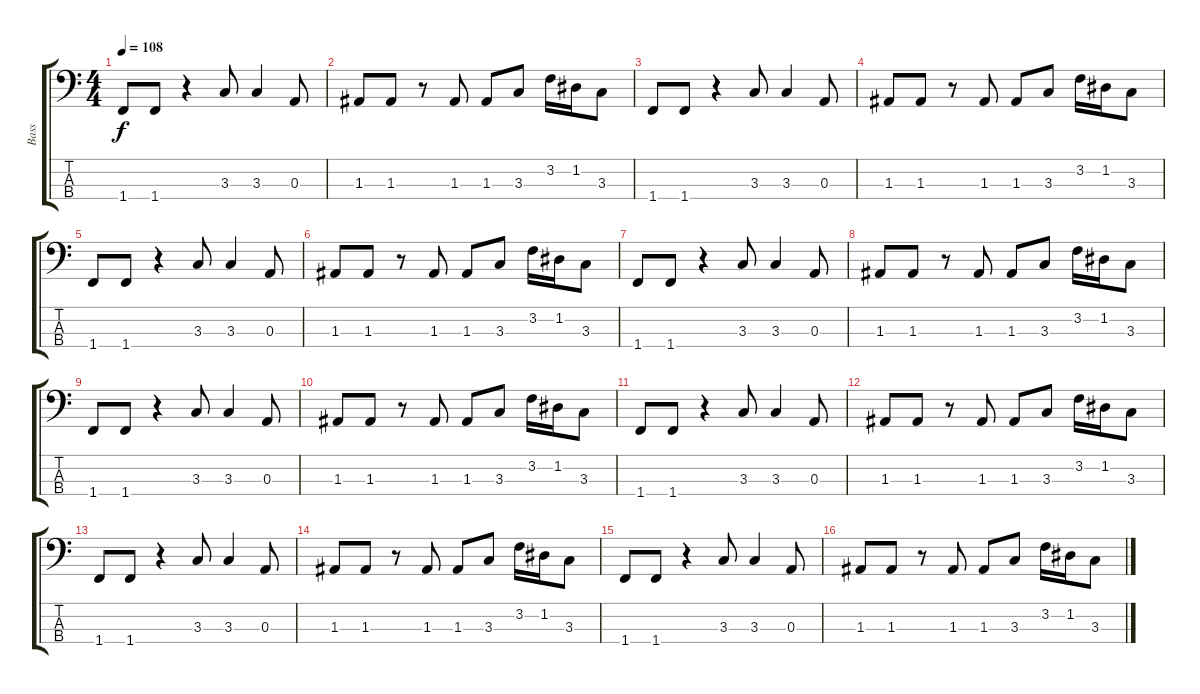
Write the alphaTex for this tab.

\track ("Bass" "Bass") {instrument electricbassfinger}
\staff {score tabs}
\tuning (G2 D2 A1 E1) {hide}
\ts (4 4)
\tempo 108
\clef f4
\ks c
1.4.8{dy f instrument electricbassfinger} 1.4.8 r.4 3.3.8 3.3.4 0.3.8 |
1.3.8 1.3.8 r.8 1.3.8 1.3.8 3.3.8 3.2.16 1.2.16 3.3.8 |
1.4.8 1.4.8 r.4 3.3.8 3.3.4 0.3.8 |
1.3.8 1.3.8 r.8 1.3.8 1.3.8 3.3.8 3.2.16 1.2.16 3.3.8 |
1.4.8 1.4.8 r.4 3.3.8 3.3.4 0.3.8 |
1.3.8 1.3.8 r.8 1.3.8 1.3.8 3.3.8 3.2.16 1.2.16 3.3.8 |
1.4.8 1.4.8 r.4 3.3.8 3.3.4 0.3.8 |
1.3.8 1.3.8 r.8 1.3.8 1.3.8 3.3.8 3.2.16 1.2.16 3.3.8 |
1.4.8 1.4.8 r.4 3.3.8 3.3.4 0.3.8 |
1.3.8 1.3.8 r.8 1.3.8 1.3.8 3.3.8 3.2.16 1.2.16 3.3.8 |
1.4.8 1.4.8 r.4 3.3.8 3.3.4 0.3.8 |
1.3.8 1.3.8 r.8 1.3.8 1.3.8 3.3.8 3.2.16 1.2.16 3.3.8 |
1.4.8 1.4.8 r.4 3.3.8 3.3.4 0.3.8 |
1.3.8 1.3.8 r.8 1.3.8 1.3.8 3.3.8 3.2.16 1.2.16 3.3.8 |
1.4.8 1.4.8 r.4 3.3.8 3.3.4 0.3.8 |
1.3.8 1.3.8 r.8 1.3.8 1.3.8 3.3.8 3.2.16 1.2.16 3.3.8
